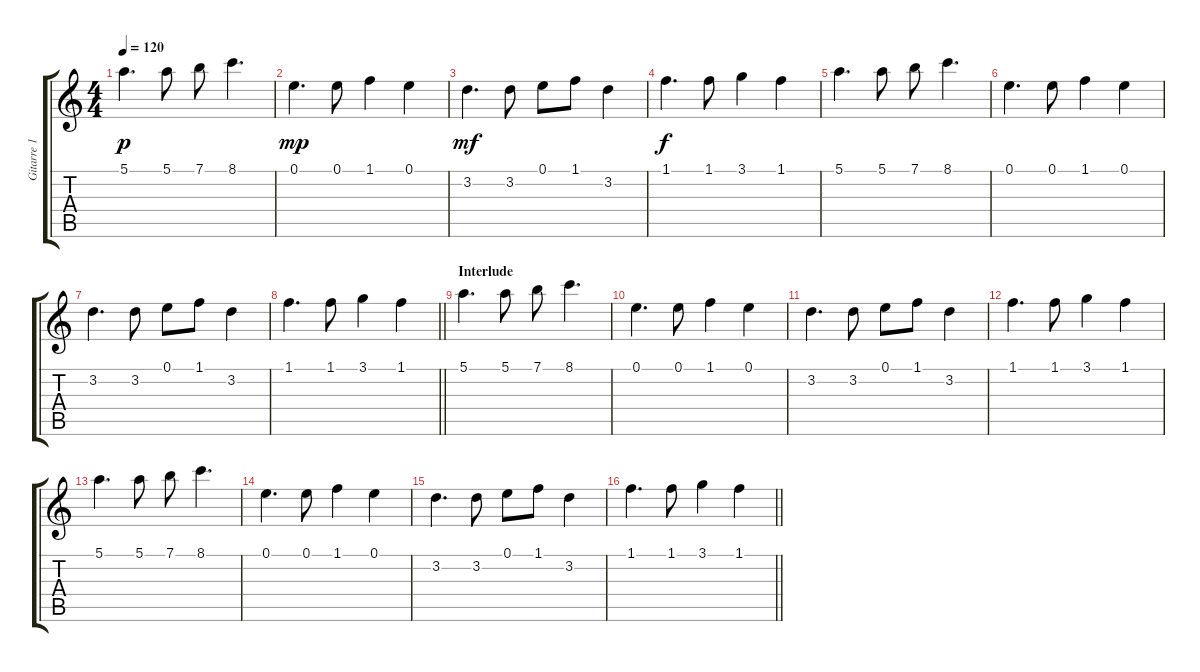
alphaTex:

\track ("Gitarre 1" "Gitarre 1") {instrument acousticguitarsteel}
\staff {score tabs}
\tuning (E4 B3 G3 D3 A2 E2) {hide}
\ts (4 4)
\tempo 120
\clef g2
\ks c
5.1.4{d dy p} 5.1.8 7.1.8 8.1.4{d} |
0.1.4{d dy mp} 0.1.8 1.1.4 0.1.4 |
3.2.4{d dy mf} 3.2.8 0.1.8 1.1.8 3.2.4 |
1.1.4{d dy f} 1.1.8 3.1.4 1.1.4 |
5.1.4{d} 5.1.8 7.1.8 8.1.4{d} |
0.1.4{d} 0.1.8 1.1.4 0.1.4 |
3.2.4{d} 3.2.8 0.1.8 1.1.8 3.2.4 |
\barLineRight lightlight
1.1.4{d} 1.1.8 3.1.4 1.1.4 |
\section ("" "Interlude")
5.1.4{d} 5.1.8 7.1.8 8.1.4{d} |
0.1.4{d} 0.1.8 1.1.4 0.1.4 |
3.2.4{d} 3.2.8 0.1.8 1.1.8 3.2.4 |
1.1.4{d} 1.1.8 3.1.4 1.1.4 |
5.1.4{d} 5.1.8 7.1.8 8.1.4{d} |
0.1.4{d} 0.1.8 1.1.4 0.1.4 |
3.2.4{d} 3.2.8 0.1.8 1.1.8 3.2.4 |
\barLineRight lightlight
1.1.4{d} 1.1.8 3.1.4 1.1.4
